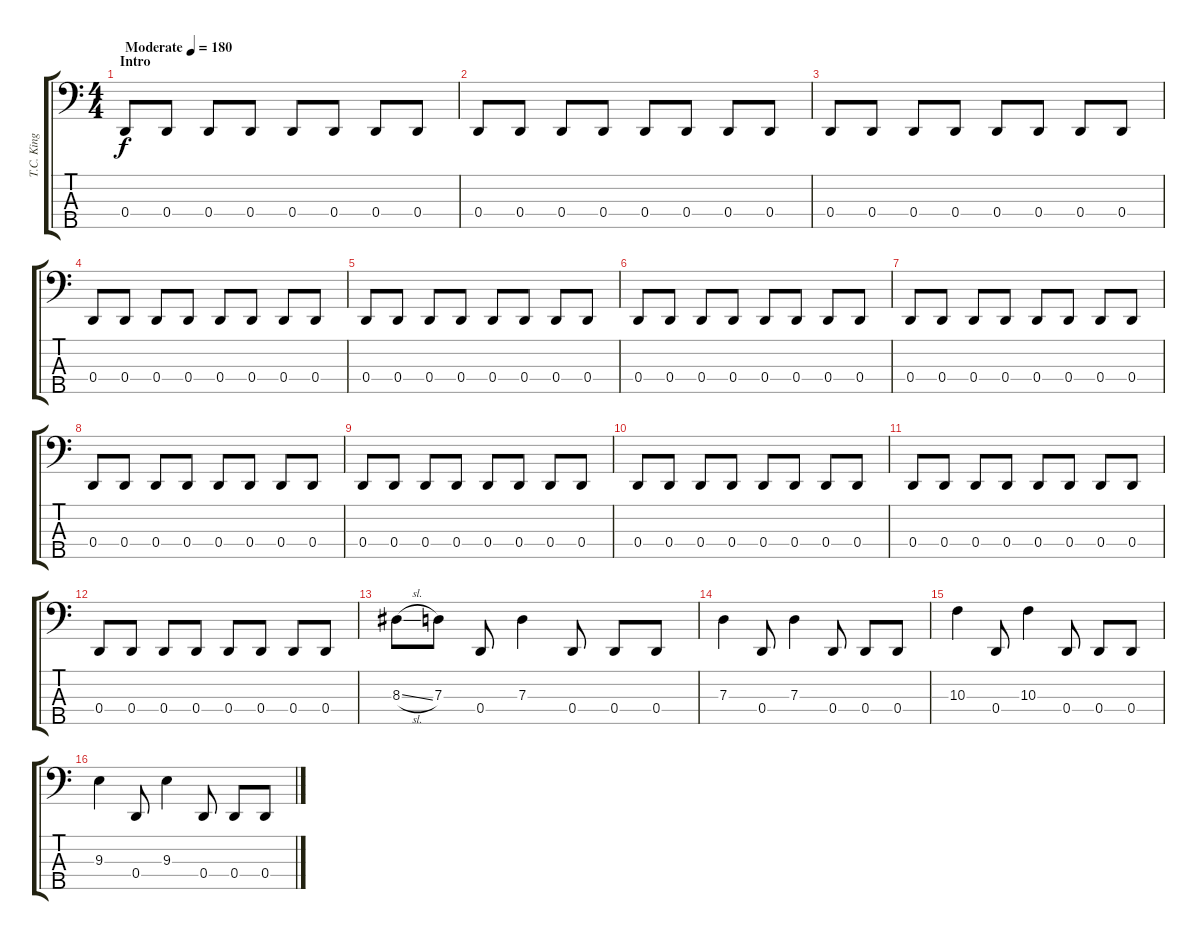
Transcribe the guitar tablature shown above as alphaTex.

\track ("T.C. King" "T.C. King") {instrument electricbasspick}
\staff {score tabs}
\tuning (F2 C2 G1 D1 A0) {hide}
\ts (4 4)
\section ("" "Intro")
\tempo (180 "Moderate")
\clef f4
\ks c
0.4.8{dy f instrument electricbasspick} 0.4.8 0.4.8 0.4.8 0.4.8 0.4.8 0.4.8 0.4.8 |
0.4.8 0.4.8 0.4.8 0.4.8 0.4.8 0.4.8 0.4.8 0.4.8 |
0.4.8 0.4.8 0.4.8 0.4.8 0.4.8 0.4.8 0.4.8 0.4.8 |
0.4.8 0.4.8 0.4.8 0.4.8 0.4.8 0.4.8 0.4.8 0.4.8 |
0.4.8 0.4.8 0.4.8 0.4.8 0.4.8 0.4.8 0.4.8 0.4.8 |
0.4.8 0.4.8 0.4.8 0.4.8 0.4.8 0.4.8 0.4.8 0.4.8 |
0.4.8 0.4.8 0.4.8 0.4.8 0.4.8 0.4.8 0.4.8 0.4.8 |
0.4.8 0.4.8 0.4.8 0.4.8 0.4.8 0.4.8 0.4.8 0.4.8 |
0.4.8 0.4.8 0.4.8 0.4.8 0.4.8 0.4.8 0.4.8 0.4.8 |
0.4.8 0.4.8 0.4.8 0.4.8 0.4.8 0.4.8 0.4.8 0.4.8 |
0.4.8 0.4.8 0.4.8 0.4.8 0.4.8 0.4.8 0.4.8 0.4.8 |
0.4.8 0.4.8 0.4.8 0.4.8 0.4.8 0.4.8 0.4.8 0.4.8 |
8.3{sl}.8 7.3.8 0.4.8 7.3.4 0.4.8 0.4.8 0.4.8 |
7.3.4 0.4.8 7.3.4 0.4.8 0.4.8 0.4.8 |
10.3.4 0.4.8 10.3.4 0.4.8 0.4.8 0.4.8 |
9.3.4 0.4.8 9.3.4 0.4.8 0.4.8 0.4.8
